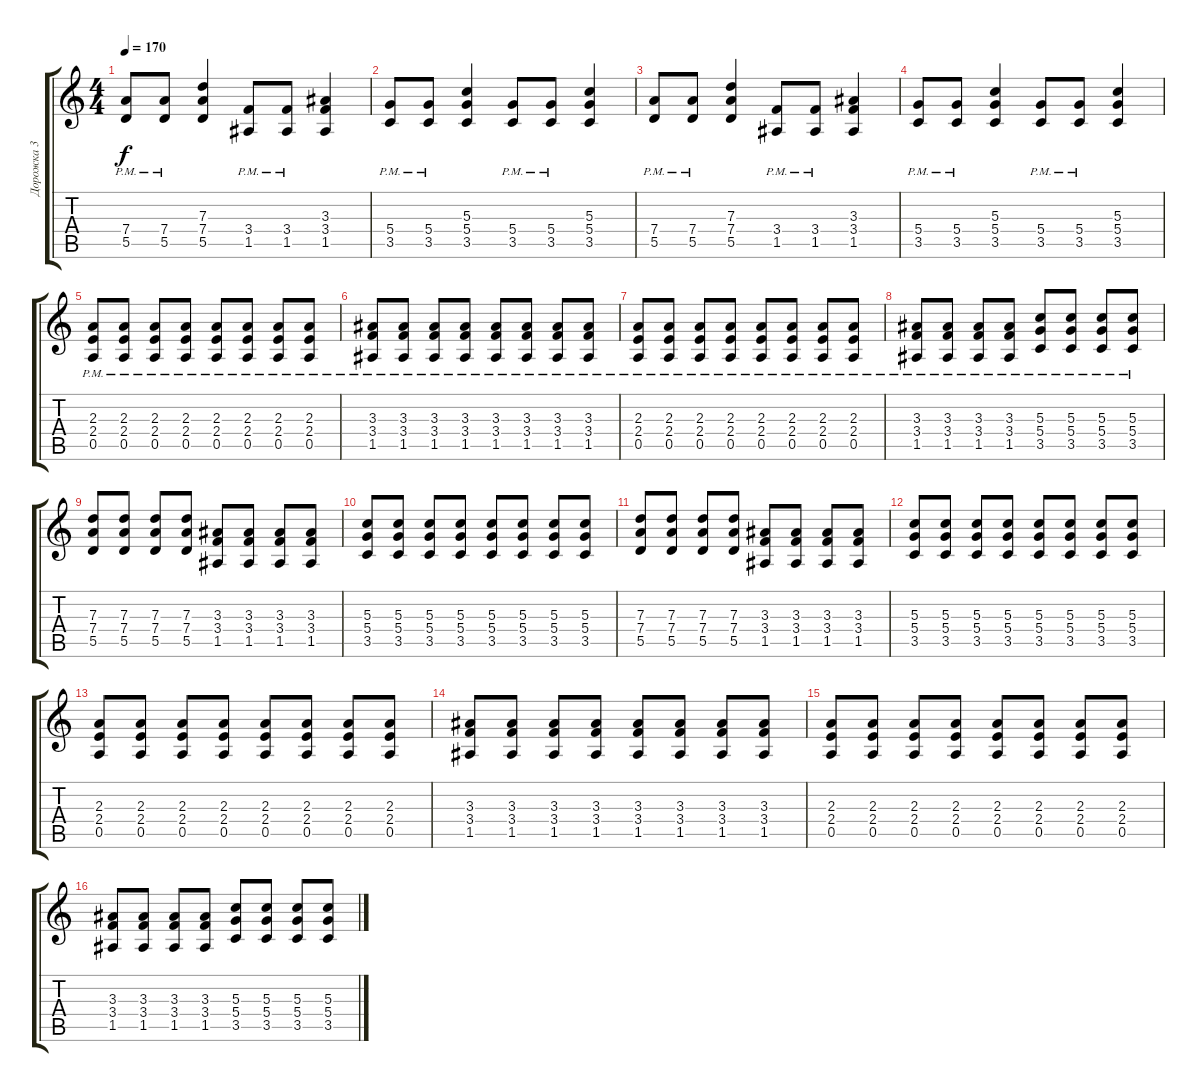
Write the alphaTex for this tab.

\track ("Дорожка 3" "Дорожка 3") {instrument overdrivenguitar}
\staff {score tabs}
\tuning (E4 B3 G3 D3 A2 E2) {hide}
\ts (4 4)
\tempo 170
\clef g2
\ks c
(7.4{pm} 5.5{pm}).8{dy f} (7.4{pm} 5.5{pm}).8 (7.3 7.4 5.5).4 (3.4{pm} 1.5{pm}).8 (3.4{pm} 1.5{pm}).8 (3.3 3.4 1.5).4 |
(5.4{pm} 3.5{pm}).8 (5.4{pm} 3.5{pm}).8 (5.3 5.4 3.5).4 (5.4{pm} 3.5{pm}).8 (5.4{pm} 3.5{pm}).8 (5.3 5.4 3.5).4 |
(7.4{pm} 5.5{pm}).8 (7.4{pm} 5.5{pm}).8 (7.3 7.4 5.5).4 (3.4{pm} 1.5{pm}).8 (3.4{pm} 1.5{pm}).8 (3.3 3.4 1.5).4 |
(5.4{pm} 3.5{pm}).8 (5.4{pm} 3.5{pm}).8 (5.3 5.4 3.5).4 (5.4{pm} 3.5{pm}).8 (5.4{pm} 3.5{pm}).8 (5.3 5.4 3.5).4 |
(2.3{pm} 2.4{pm} 0.5{pm}).8 (2.3{pm} 2.4{pm} 0.5{pm}).8 (2.3{pm} 2.4{pm} 0.5{pm}).8 (2.3{pm} 2.4{pm} 0.5{pm}).8 (2.3{pm} 2.4{pm} 0.5{pm}).8 (2.3{pm} 2.4{pm} 0.5{pm}).8 (2.3{pm} 2.4{pm} 0.5{pm}).8 (2.3{pm} 2.4{pm} 0.5{pm}).8 |
(3.3{pm} 3.4{pm} 1.5{pm}).8 (3.3{pm} 3.4{pm} 1.5{pm}).8 (3.3{pm} 3.4{pm} 1.5{pm}).8 (3.3{pm} 3.4{pm} 1.5{pm}).8 (3.3{pm} 3.4{pm} 1.5{pm}).8 (3.3{pm} 3.4{pm} 1.5{pm}).8 (3.3{pm} 3.4{pm} 1.5{pm}).8 (3.3{pm} 3.4{pm} 1.5{pm}).8 |
(2.3{pm} 2.4{pm} 0.5{pm}).8 (2.3{pm} 2.4{pm} 0.5{pm}).8 (2.3{pm} 2.4{pm} 0.5{pm}).8 (2.3{pm} 2.4{pm} 0.5{pm}).8 (2.3{pm} 2.4{pm} 0.5{pm}).8 (2.3{pm} 2.4{pm} 0.5{pm}).8 (2.3{pm} 2.4{pm} 0.5{pm}).8 (2.3{pm} 2.4{pm} 0.5{pm}).8 |
(3.3{pm} 3.4{pm} 1.5{pm}).8 (3.3{pm} 3.4{pm} 1.5{pm}).8 (3.3{pm} 3.4{pm} 1.5{pm}).8 (3.3{pm} 3.4{pm} 1.5{pm}).8 (5.3{pm} 5.4{pm} 3.5{pm}).8 (5.3{pm} 5.4{pm} 3.5{pm}).8 (5.3{pm} 5.4{pm} 3.5{pm}).8 (5.3{pm} 5.4{pm} 3.5{pm}).8 |
(7.3 7.4 5.5).8 (7.3 7.4 5.5).8 (7.3 7.4 5.5).8 (7.3 7.4 5.5).8 (3.3 3.4 1.5).8 (3.3 3.4 1.5).8 (3.3 3.4 1.5).8 (3.3 3.4 1.5).8 |
(5.3 5.4 3.5).8 (5.3 5.4 3.5).8 (5.3 5.4 3.5).8 (5.3 5.4 3.5).8 (5.3 5.4 3.5).8 (5.3 5.4 3.5).8 (5.3 5.4 3.5).8 (5.3 5.4 3.5).8 |
(7.3 7.4 5.5).8 (7.3 7.4 5.5).8 (7.3 7.4 5.5).8 (7.3 7.4 5.5).8 (3.3 3.4 1.5).8 (3.3 3.4 1.5).8 (3.3 3.4 1.5).8 (3.3 3.4 1.5).8 |
(5.3 5.4 3.5).8 (5.3 5.4 3.5).8 (5.3 5.4 3.5).8 (5.3 5.4 3.5).8 (5.3 5.4 3.5).8 (5.3 5.4 3.5).8 (5.3 5.4 3.5).8 (5.3 5.4 3.5).8 |
(2.3 2.4 0.5).8 (2.3 2.4 0.5).8 (2.3 2.4 0.5).8 (2.3 2.4 0.5).8 (2.3 2.4 0.5).8 (2.3 2.4 0.5).8 (2.3 2.4 0.5).8 (2.3 2.4 0.5).8 |
(3.3 3.4 1.5).8 (3.3 3.4 1.5).8 (3.3 3.4 1.5).8 (3.3 3.4 1.5).8 (3.3 3.4 1.5).8 (3.3 3.4 1.5).8 (3.3 3.4 1.5).8 (3.3 3.4 1.5).8 |
(2.3 2.4 0.5).8 (2.3 2.4 0.5).8 (2.3 2.4 0.5).8 (2.3 2.4 0.5).8 (2.3 2.4 0.5).8 (2.3 2.4 0.5).8 (2.3 2.4 0.5).8 (2.3 2.4 0.5).8 |
(3.3 3.4 1.5).8 (3.3 3.4 1.5).8 (3.3 3.4 1.5).8 (3.3 3.4 1.5).8 (5.3 5.4 3.5).8 (5.3 5.4 3.5).8 (5.3 5.4 3.5).8 (5.3 5.4 3.5).8
